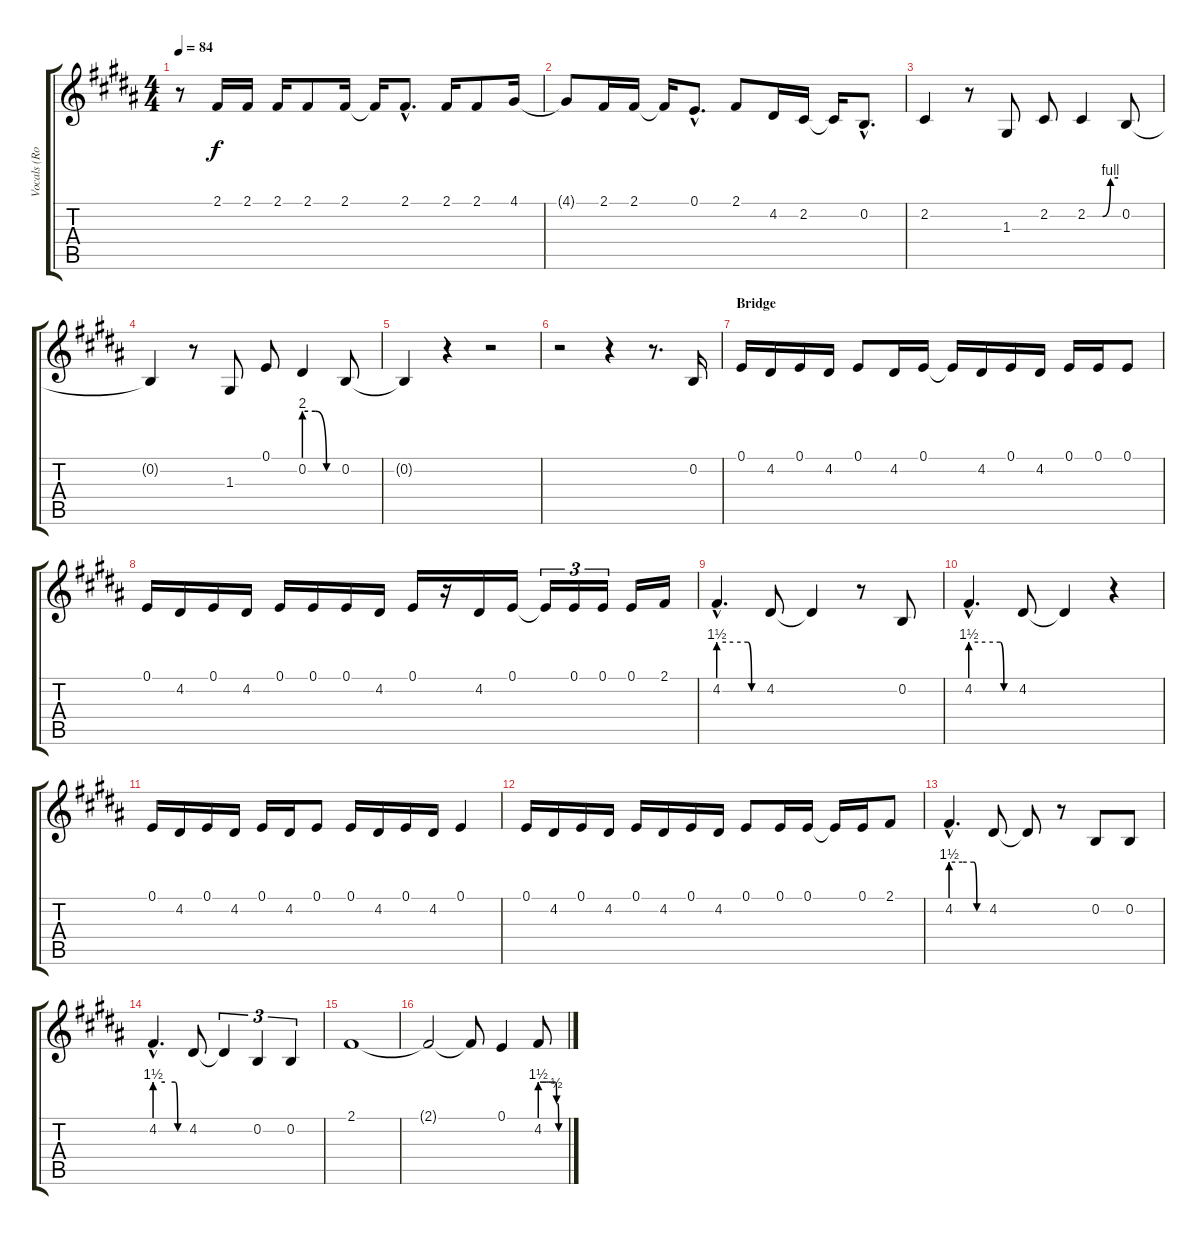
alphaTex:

\track ("Vocals (Rob')" "Vocals (Ro") {instrument clarinet}
\staff {score tabs}
\tuning (E4 B3 G3 D3 A2 E2) {hide}
\ts (4 4)
\tempo 84
\clef g2
\ks b
r.8{dy f} 2.1.16 2.1.16 2.1.16 2.1.8 2.1.16 2.1{t}.16 2.1{hac}.8{d} 2.1.16 2.1.8 4.1.16 |
4.1{t}.8 2.1.16 2.1.16 2.1{t}.16 0.1{hac}.8{d} 2.1.8 4.2.16 2.2.16 2.2{t}.16 0.2{hac}.8{d} |
2.2.4 r.8 1.3.8 2.2.8 2.2{be (custom 0 0 30 0 45 4 60 4)}.4 0.2.8 |
0.2{t}.4 r.8 1.3.8 0.1.8 0.2{be (custom 0 8 20 8 40 0 60 0)}.4 0.2.8 |
0.2{t}.4 r.4 r.2 |
r.2 r.4 r.8{d} 0.2.16 |
\section ("" "Bridge")
0.1.16 4.2.16 0.1.16 4.2.16 0.1.8 4.2.16 0.1.16 0.1{t}.16 4.2.16 0.1.16 4.2.16 0.1.16 0.1.16 0.1.8 |
0.1.16 4.2.16 0.1.16 4.2.16 0.1.16 0.1.16 0.1.16 4.2.16 0.1.16 r.16 4.2.16 0.1.16 0.1{t}.16{tu (3 2)} 0.1.16{tu (3 2)} 0.1.16{tu (3 2)} 0.1.16 2.1.16 |
4.2{be (custom 0 6 20 6 40 6 45 0 60 0) hac}.4{d} 4.2.8 4.2{t}.4 r.8 0.2.8 |
4.2{be (custom 0 6 20 6 40 6 45 0 60 0) hac}.4{d} 4.2.8 4.2{t}.4 r.4 |
0.1.16 4.2.16 0.1.16 4.2.16 0.1.16 4.2.16 0.1.8 0.1.16 4.2.16 0.1.16 4.2.16 0.1.4 |
0.1.16 4.2.16 0.1.16 4.2.16 0.1.16 4.2.16 0.1.16 4.2.16 0.1.8 0.1.16 0.1.16 0.1{t}.16 0.1.16 2.1.8 |
4.2{be (custom 0 6 20 6 40 6 45 0 60 0) hac}.4{d} 4.2.8 4.2{t}.8 r.8 0.2.8 0.2.8 |
4.2{be (custom 0 6 20 6 40 6 45 0 60 0) hac}.4{d} 4.2.8 4.2{t}.4{tu (3 2)} 0.2.4{tu (3 2)} 0.2.4{tu (3 2)} |
2.1.1 |
2.1{t}.2 2.1{t}.8 0.1.4 4.2{be (custom 0 6 15 6 20 6 30 6 37 6 40 2 43 2 45 0 52 0 60 0)}.8
